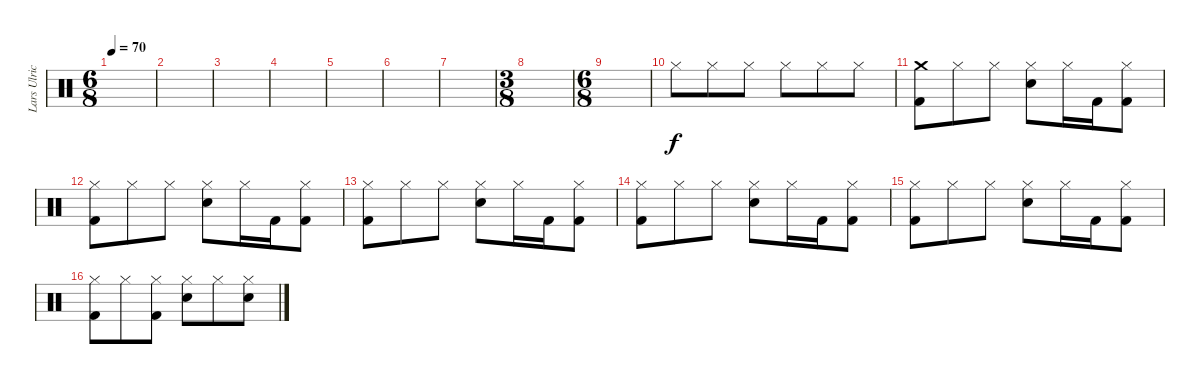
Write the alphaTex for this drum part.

\track ("Lars Ulrich" "Lars Ulric") {instrument percussion}
\staff {score}
\articulation defaults
\ts (6 8)
\tempo 70
\clef neutral
\ks c
|
|
|
|
|
|
|
\ts (3 8)
|
\ts (6 8)
|
"Hi-Hat (closed)".8 "Hi-Hat (closed)".8 "Hi-Hat (closed)".8 "Hi-Hat (closed)".8 "Hi-Hat (closed)".8 "Hi-Hat (closed)".8 |
("Crash medium (hit)" "Kick (hit) 2").8 "Hi-Hat (closed)".8 "Hi-Hat (closed)".8 ("Hi-Hat (closed)" "Snare (hit) 2").8 "Hi-Hat (closed)".16 "Kick (hit) 2".16 ("Hi-Hat (closed)" "Kick (hit) 2").8 |
("Hi-Hat (closed)" "Kick (hit) 2").8 "Hi-Hat (closed)".8 "Hi-Hat (closed)".8 ("Hi-Hat (closed)" "Snare (hit) 2").8 "Hi-Hat (closed)".16 "Kick (hit) 2".16 ("Hi-Hat (closed)" "Kick (hit) 2").8 |
("Hi-Hat (closed)" "Kick (hit) 2").8 "Hi-Hat (closed)".8 "Hi-Hat (closed)".8 ("Hi-Hat (closed)" "Snare (hit) 2").8 "Hi-Hat (closed)".16 "Kick (hit) 2".16 ("Hi-Hat (closed)" "Kick (hit) 2").8 |
("Hi-Hat (closed)" "Kick (hit) 2").8 "Hi-Hat (closed)".8 "Hi-Hat (closed)".8 ("Hi-Hat (closed)" "Snare (hit) 2").8 "Hi-Hat (closed)".16 "Kick (hit) 2".16 ("Hi-Hat (closed)" "Kick (hit) 2").8 |
("Hi-Hat (closed)" "Kick (hit) 2").8 "Hi-Hat (closed)".8 "Hi-Hat (closed)".8 ("Hi-Hat (closed)" "Snare (hit) 2").8 "Hi-Hat (closed)".16 "Kick (hit) 2".16 ("Hi-Hat (closed)" "Kick (hit) 2").8 |
("Hi-Hat (closed)" "Kick (hit) 2").8 "Hi-Hat (closed)".8 ("Hi-Hat (closed)" "Kick (hit) 2").8 ("Hi-Hat (closed)" "Snare (hit) 2").8 "Hi-Hat (closed)".8 ("Hi-Hat (closed)" "Snare (hit) 2").8
